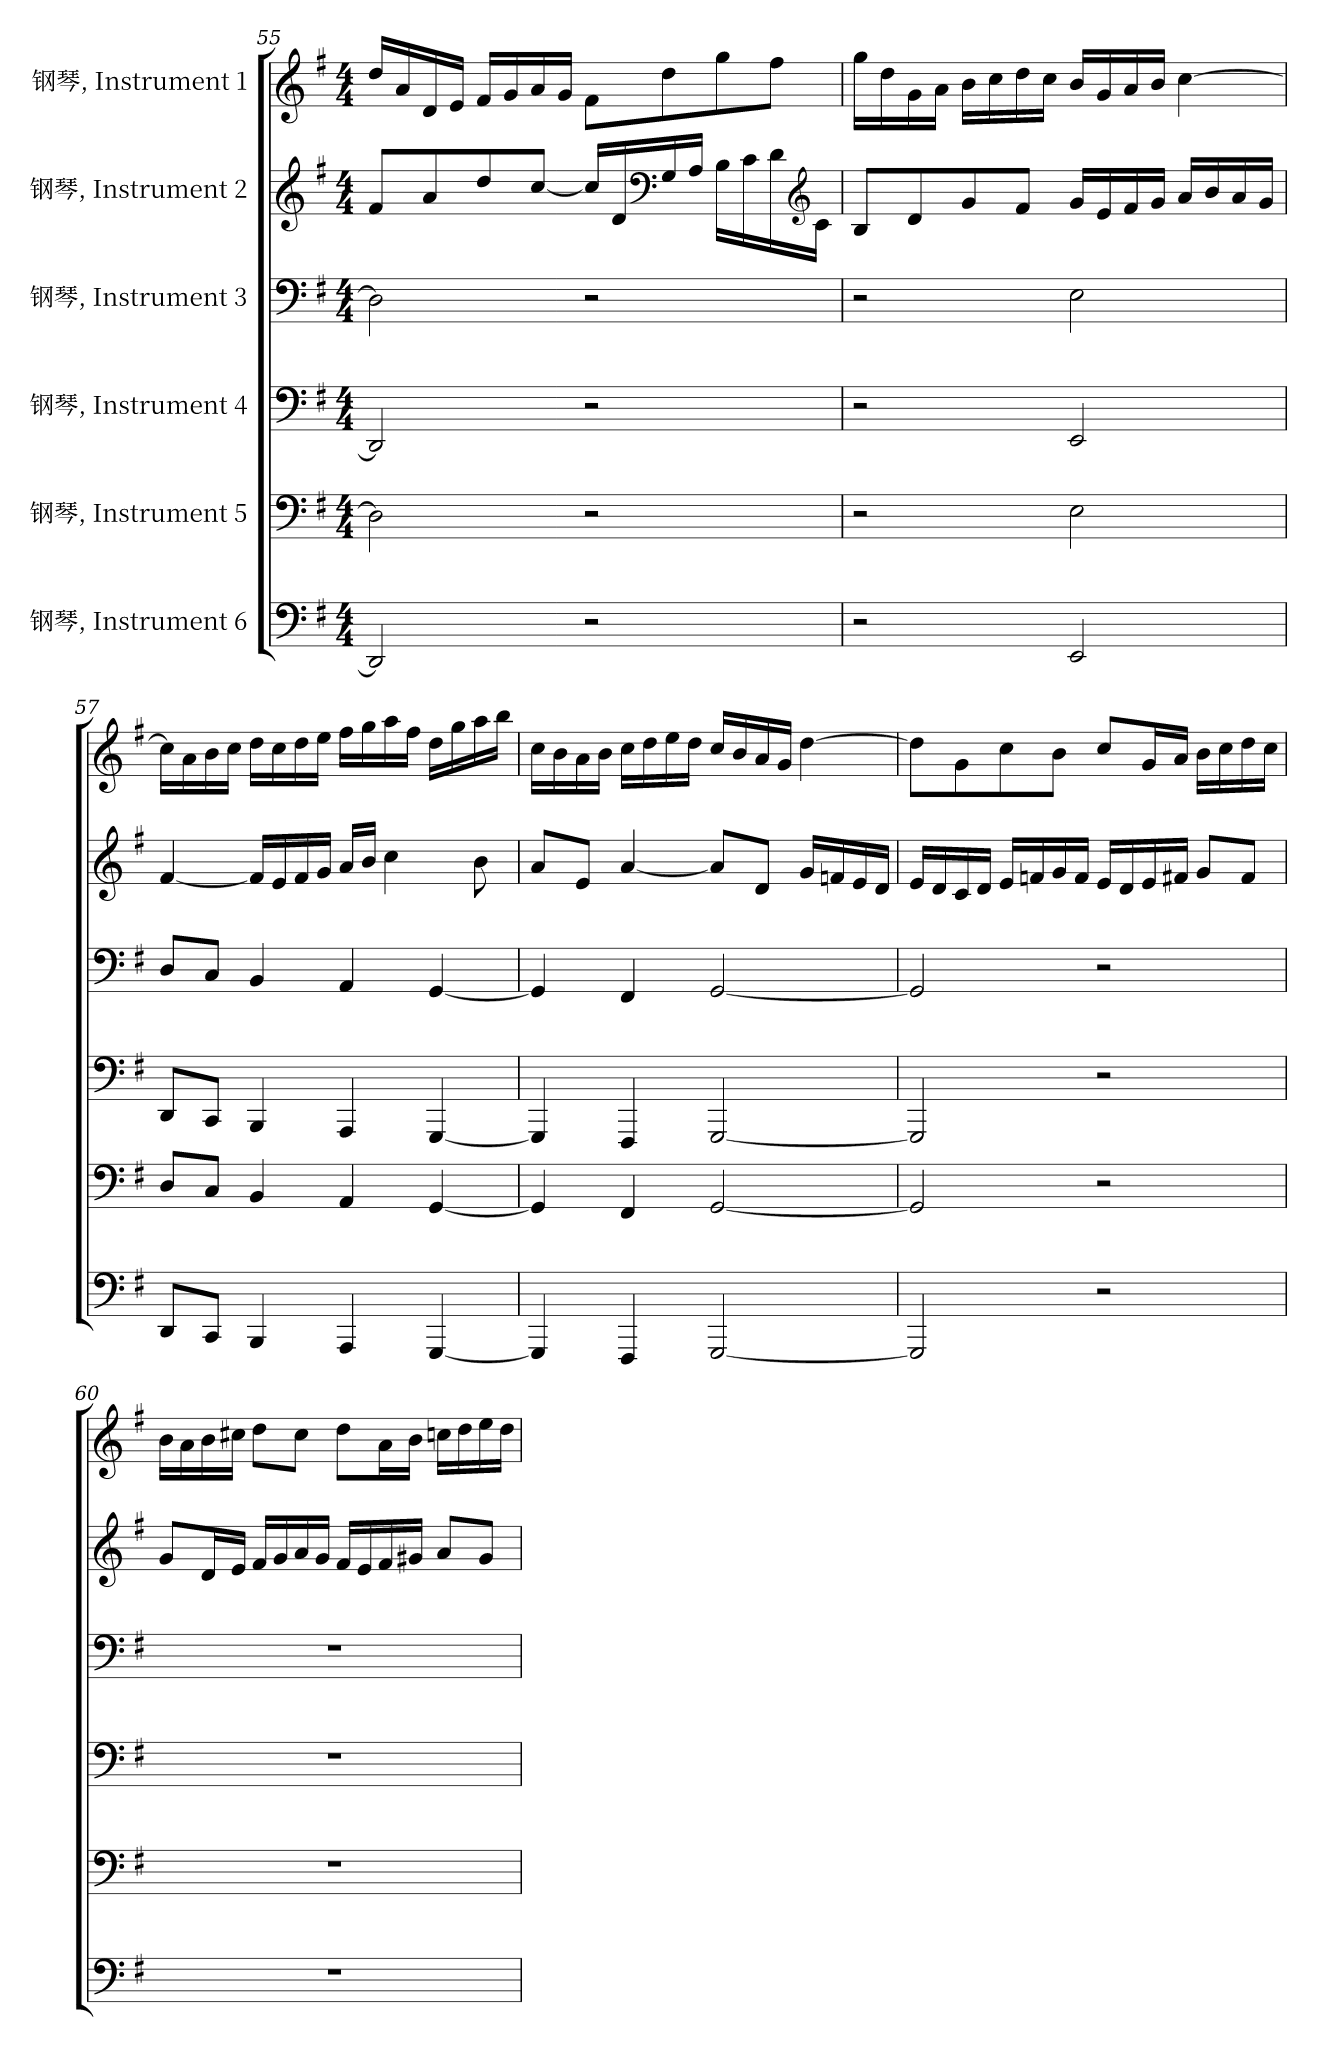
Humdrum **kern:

**kern	**kern	**kern	**kern	**kern	**kern
*part6	*part5	*part4	*part3	*part2	*part1
*staff6	*staff5	*staff4	*staff3	*staff2	*staff1
*I"钢琴, Instrument 6	*I"钢琴, Instrument 5	*I"钢琴, Instrument 4	*I"钢琴, Instrument 3	*I"钢琴, Instrument 2	*I"钢琴, Instrument 1
!!LO:LB:g=z
*clefF4	*clefF4	*clefF4	*clefF4	*clefG2	*clefG2
*k[f#]	*k[f#]	*k[f#]	*k[f#]	*k[f#]	*k[f#]
*M4/4	*M4/4	*M4/4	*M4/4	*M4/4	*M4/4
=55	=55	=55	=55	=55	=55
2DD/]	2D\]	2DD/]	2D\]	8f#/L	16dd/LL
.	.	.	.	.	16a/
.	.	.	.	8a/	16d/
.	.	.	.	.	16e/JJ
.	.	.	.	8dd/	16f#/LL
.	.	.	.	.	16g/
.	.	.	.	[8cc/J	16a/
.	.	.	.	.	16g/JJ
2r	2r	2r	2r	16cc/LL]	8f#\L
.	.	.	.	16d/	.
*	*	*	*	*clefF4	*
.	.	.	.	16G/	8dd\
.	.	.	.	16A/JJ	.
.	.	.	.	16B\LL	8gg\
.	.	.	.	16c\	.
.	.	.	.	16d\	8ff#\J
*	*	*	*	*clefG2	*
.	.	.	.	16c\JJ	.
=56	=56	=56	=56	=56	=56
2r	2r	2r	2r	8B/L	16gg\LL
.	.	.	.	.	16dd\
.	.	.	.	8d/	16g\
.	.	.	.	.	16a\JJ
.	.	.	.	8g/	16b\LL
.	.	.	.	.	16cc\
.	.	.	.	8f#/J	16dd\
.	.	.	.	.	16cc\JJ
2EE/	2E\	2EE/	2E\	16g/LL	16b/LL
.	.	.	.	16e/	16g/
.	.	.	.	16f#/	16a/
.	.	.	.	16g/JJ	16b/JJ
.	.	.	.	16a/LL	[4cc\
.	.	.	.	16b/	.
.	.	.	.	16a/	.
.	.	.	.	16g/JJ	.
!!LO:PB:g=z
=57	=57	=57	=57	=57	=57
8DD/L	8D/L	8DD/L	8D/L	[4f#/	16cc\LL]
.	.	.	.	.	16a\
8CC/J	8C/J	8CC/J	8C/J	.	16b\
.	.	.	.	.	16cc\JJ
4BBB/	4BB/	4BBB/	4BB/	16f#/LL]	16dd\LL
.	.	.	.	16e/	16cc\
.	.	.	.	16f#/	16dd\
.	.	.	.	16g/JJ	16ee\JJ
4AAA/	4AA/	4AAA/	4AA/	16a/LL	16ff#\LL
.	.	.	.	16b/JJ	16gg\
.	.	.	.	4cc\	16aa\
.	.	.	.	.	16ff#\JJ
[4GGG/	[4GG/	[4GGG/	[4GG/	.	16dd\LL
.	.	.	.	.	16gg\
.	.	.	.	8b\	16aa\
.	.	.	.	.	16bb\JJ
=58	=58	=58	=58	=58	=58
4GGG/]	4GG/]	4GGG/]	4GG/]	8a/L	16cc\LL
.	.	.	.	.	16b\
.	.	.	.	8e/J	16a\
.	.	.	.	.	16b\JJ
4FFF#/	4FF#/	4FFF#/	4FF#/	[4a/	16cc\LL
.	.	.	.	.	16dd\
.	.	.	.	.	16ee\
.	.	.	.	.	16dd\JJ
[2GGG/	[2GG/	[2GGG/	[2GG/	8a/L]	16cc/LL
.	.	.	.	.	16b/
.	.	.	.	8d/J	16a/
.	.	.	.	.	16g/JJ
.	.	.	.	16g/LL	[4dd\
.	.	.	.	16fn/	.
.	.	.	.	16e/	.
.	.	.	.	16d/JJ	.
!!LO:LB:g=z
=59	=59	=59	=59	=59	=59
2GGG/]	2GG/]	2GGG/]	2GG/]	16e/LL	8dd\L]
.	.	.	.	16d/	.
.	.	.	.	16c/	8g\
.	.	.	.	16d/JJ	.
.	.	.	.	16e/LL	8cc\
.	.	.	.	16fn/	.
.	.	.	.	16g/	8b\J
.	.	.	.	16f/JJ	.
2r	2r	2r	2r	16e/LL	8cc/L
.	.	.	.	16d/	.
.	.	.	.	16e/	16g/L
.	.	.	.	16f#X/JJ	16a/JJ
.	.	.	.	8g/L	16b\LL
.	.	.	.	.	16cc\
.	.	.	.	8f#/J	16dd\
.	.	.	.	.	16cc\JJ
=60	=60	=60	=60	=60	=60
1r	1r	1r	1r	8g/L	16b\LL
.	.	.	.	.	16a\
.	.	.	.	16d/L	16b\
.	.	.	.	16e/JJ	16cc#X\JJ
.	.	.	.	16f#/LL	8dd\L
.	.	.	.	16g/	.
.	.	.	.	16a/	8cc#\J
.	.	.	.	16g/JJ	.
.	.	.	.	16f#/LL	8dd\L
.	.	.	.	16e/	.
.	.	.	.	16f#/	16a\L
.	.	.	.	16g#X/JJ	16b\JJ
.	.	.	.	8a/L	16ccn\LL
.	.	.	.	.	16dd\
.	.	.	.	8g#/J	16ee\
.	.	.	.	.	16dd\JJ
=	=	=	=	=	=
*-	*-	*-	*-	*-	*-
